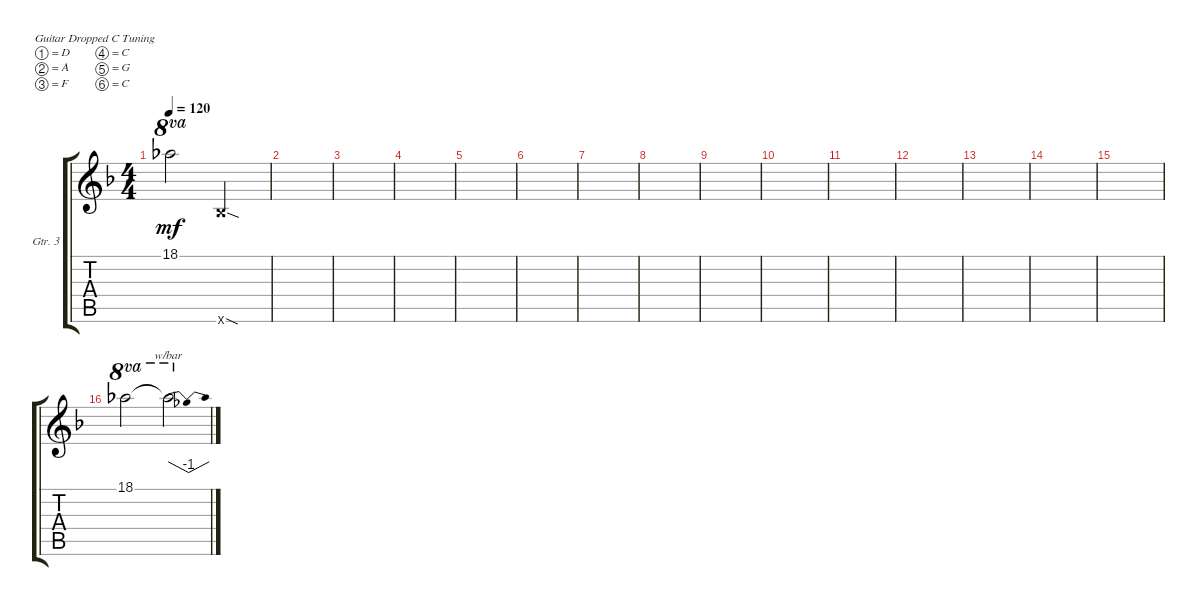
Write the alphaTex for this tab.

\defaultSystemsLayout 4
\bracketExtendMode groupsimilarinstruments
\firstSystemTrackNameOrientation horizontal
\otherSystemsTrackNameOrientation horizontal
\track ("Electric Guitar" "Gtr. 3") {instrument distortionguitar}
\staff {score tabs}
\tuning (D4 A3 F3 C3 G2 C2)
\ts (4 4)
\tempo 120
\clef g2
\ks f
18.1{t}.2{ot 8va dy mf} 10.6{sod x}.2 |
|
|
|
|
|
|
|
|
|
|
|
|
|
|
18.1.2{ot 8va} 18.1{t}.2{tbe (dip default 0 0 15 -4 30 0) ot 8va}
